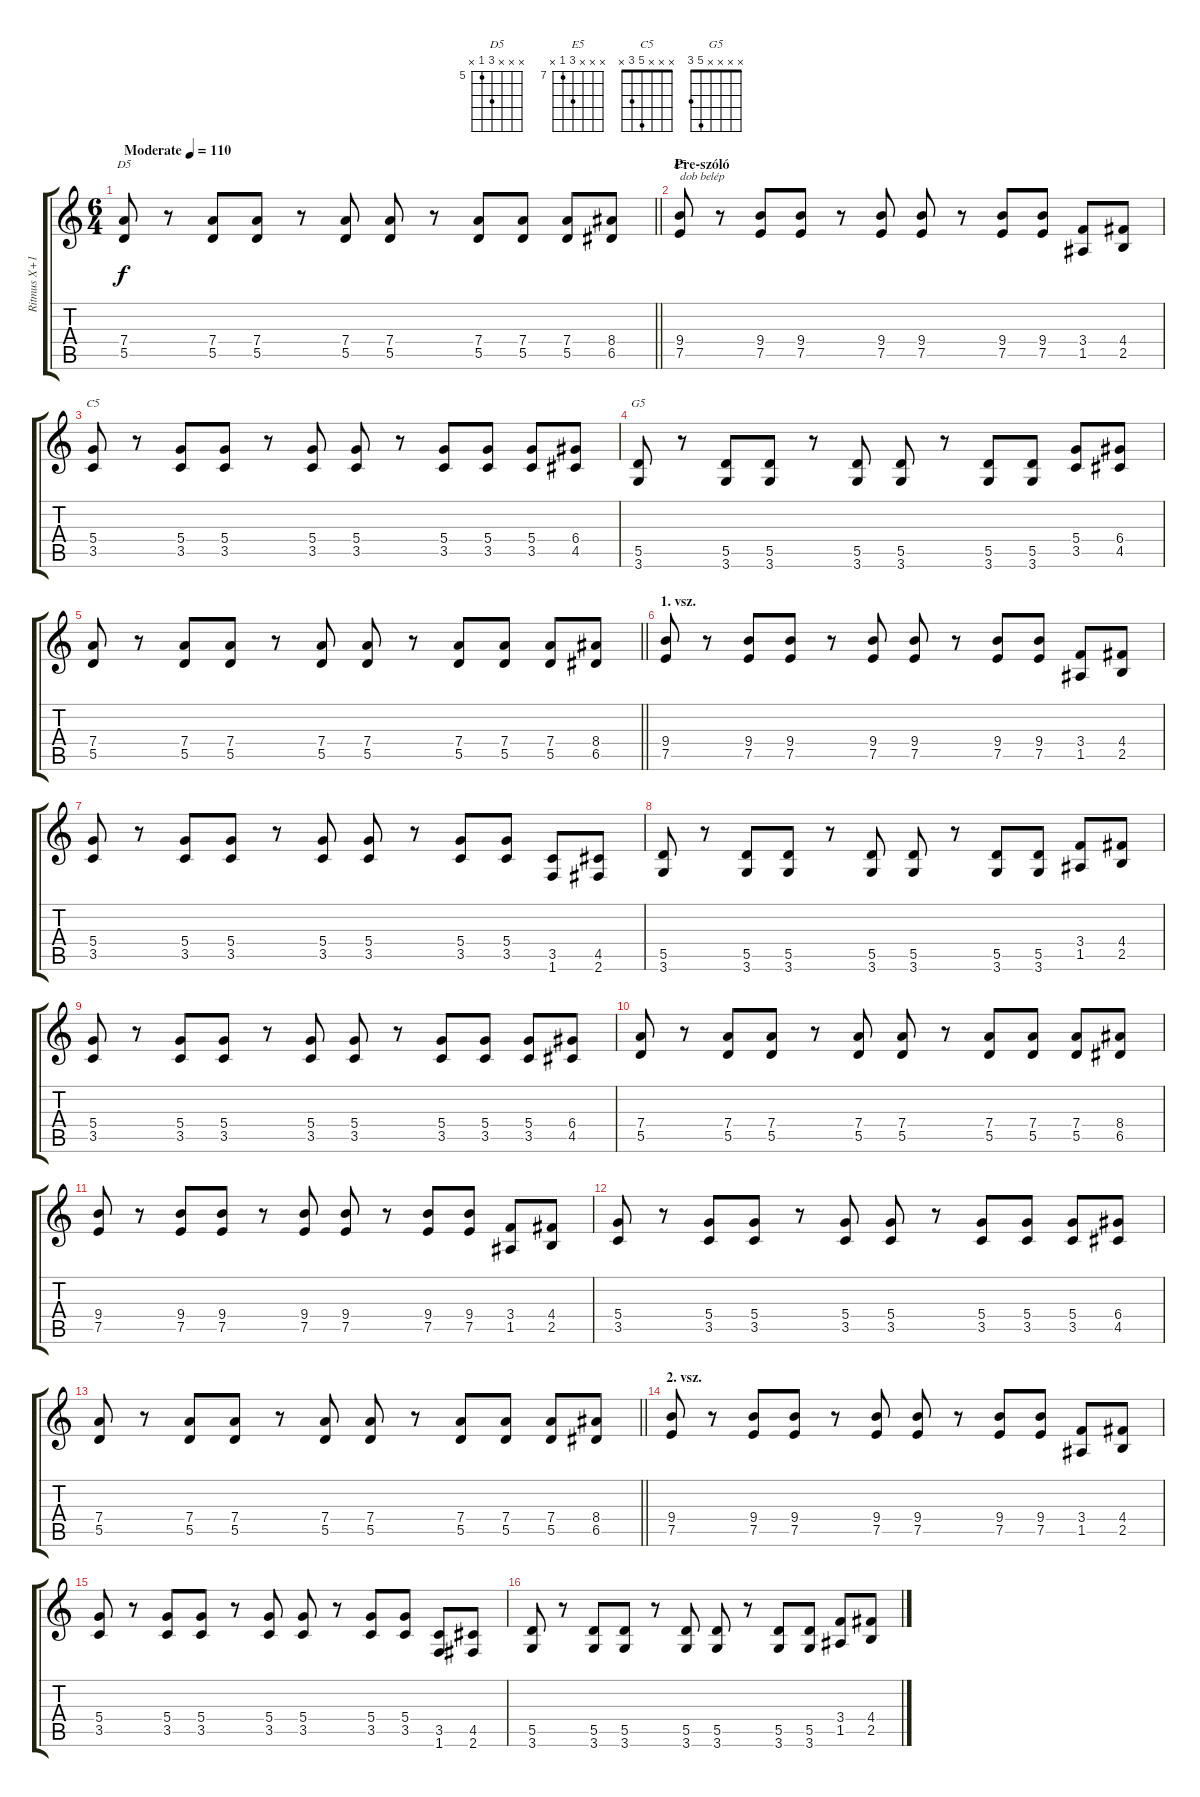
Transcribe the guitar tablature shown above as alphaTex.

\track ("Ritmus X+1:Farkas Henrix" "Ritmus X+1") {instrument overdrivenguitar}
\staff {score tabs}
\tuning (E4 B3 G3 D3 A2 E2) {hide}
\chord ("D5" x x x 7 5 x) {firstfret 5}
\chord ("E5" x x x 9 7 x) {firstfret 7}
\chord ("C5" x x x 5 3 x)
\chord ("G5" x x x x 5 3)
\ts (6 4)
\tempo (110 "Moderate")
\clef g2
\barLineRight lightlight
\ks c
(7.4 5.5).8{ch "D5" dy f instrument overdrivenguitar} r.8 (7.4 5.5).8 (7.4 5.5).8 r.8 (7.4 5.5).8 (7.4 5.5).8 r.8 (7.4 5.5).8 (7.4 5.5).8 (7.4 5.5).8 (8.4 6.5).8 |
\section ("" "Pre-szóló")
(9.4 7.5).8{ch "E5" txt "dob belép"} r.8 (9.4 7.5).8 (9.4 7.5).8 r.8 (9.4 7.5).8 (9.4 7.5).8 r.8 (9.4 7.5).8 (9.4 7.5).8 (3.4 1.5).8 (4.4 2.5).8 |
(5.4 3.5).8{ch "C5"} r.8 (5.4 3.5).8 (5.4 3.5).8 r.8 (5.4 3.5).8 (5.4 3.5).8 r.8 (5.4 3.5).8 (5.4 3.5).8 (5.4 3.5).8 (6.4 4.5).8 |
(5.5 3.6).8{ch "G5"} r.8 (5.5 3.6).8 (5.5 3.6).8 r.8 (5.5 3.6).8 (5.5 3.6).8 r.8 (5.5 3.6).8 (5.5 3.6).8 (5.4 3.5).8 (6.4 4.5).8 |
\barLineRight lightlight
(7.4 5.5).8 r.8 (7.4 5.5).8 (7.4 5.5).8 r.8 (7.4 5.5).8 (7.4 5.5).8 r.8 (7.4 5.5).8 (7.4 5.5).8 (7.4 5.5).8 (8.4 6.5).8 |
\section ("" "1. vsz.")
(9.4 7.5).8 r.8 (9.4 7.5).8 (9.4 7.5).8 r.8 (9.4 7.5).8 (9.4 7.5).8 r.8 (9.4 7.5).8 (9.4 7.5).8 (3.4 1.5).8 (4.4 2.5).8 |
(5.4 3.5).8 r.8 (5.4 3.5).8 (5.4 3.5).8 r.8 (5.4 3.5).8 (5.4 3.5).8 r.8 (5.4 3.5).8 (5.4 3.5).8 (3.5 1.6).8 (4.5 2.6).8 |
(5.5 3.6).8 r.8 (5.5 3.6).8 (5.5 3.6).8 r.8 (5.5 3.6).8 (5.5 3.6).8 r.8 (5.5 3.6).8 (5.5 3.6).8 (3.4 1.5).8 (4.4 2.5).8 |
(5.4 3.5).8 r.8 (5.4 3.5).8 (5.4 3.5).8 r.8 (5.4 3.5).8 (5.4 3.5).8 r.8 (5.4 3.5).8 (5.4 3.5).8 (5.4 3.5).8 (6.4 4.5).8 |
(7.4 5.5).8 r.8 (7.4 5.5).8 (7.4 5.5).8 r.8 (7.4 5.5).8 (7.4 5.5).8 r.8 (7.4 5.5).8 (7.4 5.5).8 (7.4 5.5).8 (8.4 6.5).8 |
(9.4 7.5).8 r.8 (9.4 7.5).8 (9.4 7.5).8 r.8 (9.4 7.5).8 (9.4 7.5).8 r.8 (9.4 7.5).8 (9.4 7.5).8 (3.4 1.5).8 (4.4 2.5).8 |
(5.4 3.5).8 r.8 (5.4 3.5).8 (5.4 3.5).8 r.8 (5.4 3.5).8 (5.4 3.5).8 r.8 (5.4 3.5).8 (5.4 3.5).8 (5.4 3.5).8 (6.4 4.5).8 |
\barLineRight lightlight
(7.4 5.5).8 r.8 (7.4 5.5).8 (7.4 5.5).8 r.8 (7.4 5.5).8 (7.4 5.5).8 r.8 (7.4 5.5).8 (7.4 5.5).8 (7.4 5.5).8 (8.4 6.5).8 |
\section ("" "2. vsz.")
(9.4 7.5).8 r.8 (9.4 7.5).8 (9.4 7.5).8 r.8 (9.4 7.5).8 (9.4 7.5).8 r.8 (9.4 7.5).8 (9.4 7.5).8 (3.4 1.5).8 (4.4 2.5).8 |
(5.4 3.5).8 r.8 (5.4 3.5).8 (5.4 3.5).8 r.8 (5.4 3.5).8 (5.4 3.5).8 r.8 (5.4 3.5).8 (5.4 3.5).8 (3.5 1.6).8 (4.5 2.6).8 |
(5.5 3.6).8 r.8 (5.5 3.6).8 (5.5 3.6).8 r.8 (5.5 3.6).8 (5.5 3.6).8 r.8 (5.5 3.6).8 (5.5 3.6).8 (3.4 1.5).8 (4.4 2.5).8
